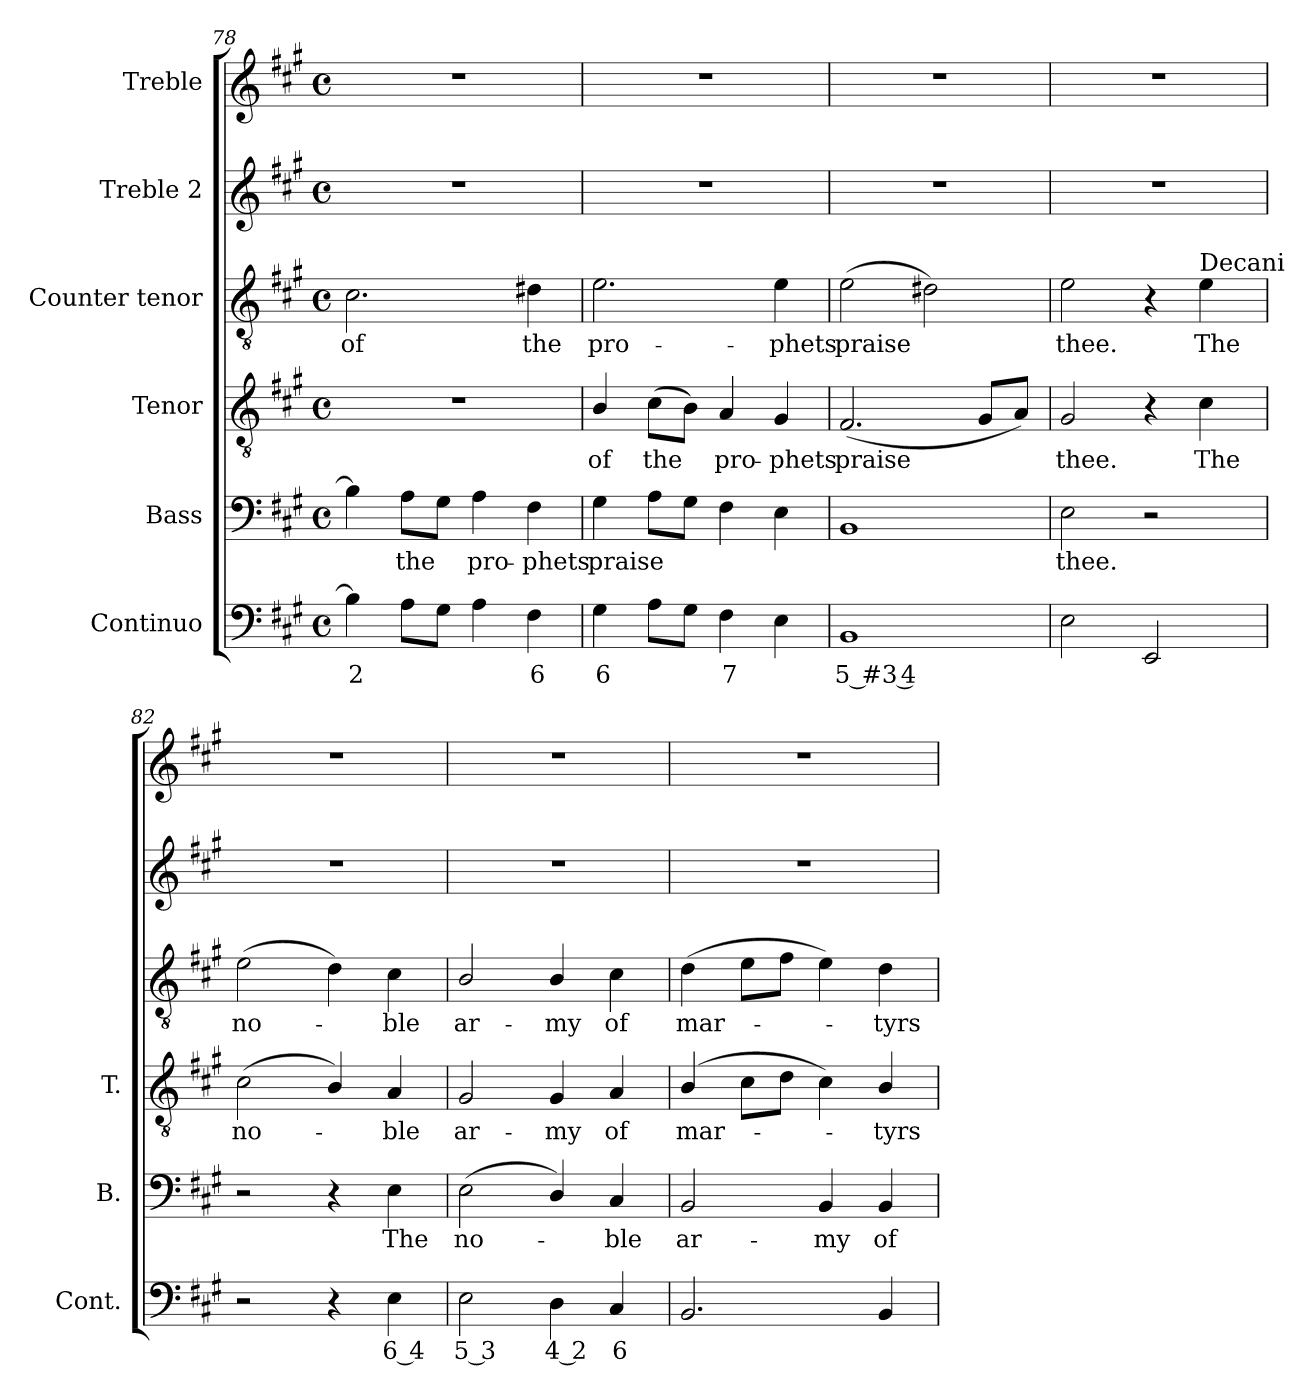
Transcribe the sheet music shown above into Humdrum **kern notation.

**kern	**text	**kern	**text	**kern	**text	**kern	**text	**kern	**kern
*part6	*part6	*part5	*part5	*part4	*part4	*part3	*part3	*part2	*part1
*staff6	*staff6	*staff5	*staff5	*staff4	*staff4	*staff3	*staff3	*staff2	*staff1
*I"Continuo	*	*I"Bass	*	*I"Tenor	*	*I"Counter tenor	*	*I"Treble 2	*I"Treble
*I'Cont.	*	*I'B.	*	*I'T.	*	*	*	*	*
*clefF4	*	*clefF4	*	*clefGv2	*	*clefGv2	*	*clefG2	*clefG2
*	*	*	*	*ITrd7c12	*	*ITrd7c12	*	*	*
*k[f#c#g#]	*	*k[f#c#g#]	*	*k[f#c#g#]	*	*k[f#c#g#]	*	*k[f#c#g#]	*k[f#c#g#]
*A:	*	*A:	*	*A:	*	*A:	*	*A:	*A:
*M4/4	*	*M4/4	*	*M4/4	*	*M4/4	*	*M4/4	*M4/4
*met(c)	*	*met(c)	*	*met(c)	*	*met(c)	*	*met(c)	*met(c)
=78	=78	=78	=78	=78	=78	=78	=78	=78	=78
!	!LO:LY:b:color=#000000	!	!	!	!	!	!	!	!
!	!	!	!	!	!	!	!LO:LY:b:color=#000000	!	!
4Bi\]	2	4Bi\]	.	1r	.	2.C#i\	of	1r	1r
!	!	!	!LO:LY:b:color=#000000	!	!	!	!	!	!
8Ai\L	.	8Ai\L	the	.	.	.	.	.	.
8G#i\J	.	8G#i\J	.	.	.	.	.	.	.
!	!	!	!LO:LY:b:color=#000000	!	!	!	!	!	!
4Ai\	.	4Ai\	pro-	.	.	.	.	.	.
!	!LO:LY:b:color=#000000	!	!	!	!	!	!	!	!
!	!	!	!LO:LY:b:color=#000000	!	!	!	!	!	!
!	!	!	!	!	!	!	!LO:LY:b:color=#000000	!	!
4F#i\	6	4F#i\	-phets	.	.	4D#Xi\	the	.	.
=79	=79	=79	=79	=79	=79	=79	=79	=79	=79
!	!LO:LY:b:color=#000000	!	!	!	!	!	!	!	!
!	!	!	!LO:LY:b:color=#000000	!	!	!	!	!	!
!	!	!	!	!	!LO:LY:b:color=#000000	!	!	!	!
!	!	!	!	!	!	!	!LO:LY:b:color=#000000	!	!
4G#i\	6	4G#i\	praise	4BBi/	of	2.Ei\	pro-	1r	1r
!	!	!	!	!	!LO:LY:b:color=#000000	!	!	!	!
8Ai\L	.	8Ai\L	.	(8C#i\L	the	.	.	.	.
8G#i\J	.	8G#i\J	.	8BBi\J)	.	.	.	.	.
!	!LO:LY:b:color=#000000	!	!	!	!	!	!	!	!
!	!	!	!	!	!LO:LY:b:color=#000000	!	!	!	!
4F#i\	7	4F#i\	.	4AAi/	pro-	.	.	.	.
!	!	!	!	!	!LO:LY:b:color=#000000	!	!	!	!
!	!	!	!	!	!	!	!LO:LY:b:color=#000000	!	!
4Ei\	.	4Ei\	.	4GG#i/	-phets	4Ei\	-phets	.	.
=80	=80	=80	=80	=80	=80	=80	=80	=80	=80
!	!LO:LY:b:color=#000000	!	!	!	!	!	!	!	!
!	!	!	!	!	!LO:LY:b:color=#000000	!	!	!	!
!	!	!	!	!	!	!	!LO:LY:b:color=#000000	!	!
1BBi	5 #3 4	1BBi	.	(2.FF#i/	praise	(2Ei\	praise	1r	1r
.	.	.	.	.	.	2D#Xi\)	.	.	.
.	.	.	.	8GG#i/L	.	.	.	.	.
.	.	.	.	8AAi/J)	.	.	.	.	.
!!LO:LB:g=z
=81	=81	=81	=81	=81	=81	=81	=81	=81	=81
!	!	!	!LO:LY:b:color=#000000	!	!	!	!	!	!
!	!	!	!	!	!LO:LY:b:color=#000000	!	!	!	!
!	!	!	!	!	!	!	!LO:LY:b:color=#000000	!	!
2Ei\	.	2Ei\	thee.	2GG#i/	thee.	2Ei\	thee.	1r	1r
2EEi/	.	2r	.	4r	.	4r	.	.	.
!	!	!	!	!	!LO:LY:b:color=#000000	!	!	!	!
!	!	!	!	!	!	!LO:TX:a:t=Decani	!	!	!
!	!	!	!	!	!	!	!LO:LY:b:color=#000000	!	!
.	.	.	.	4C#i\	The	4Ei\	The	.	.
=82	=82	=82	=82	=82	=82	=82	=82	=82	=82
!	!	!	!	!	!LO:LY:b:color=#000000	!	!	!	!
!	!	!	!	!	!	!	!LO:LY:b:color=#000000	!	!
2r	.	2r	.	(2C#i\	no-	(2Ei\	no-	1r	1r
4r	.	4r	.	4BBi/)	.	4Di\)	.	.	.
!	!LO:LY:b:color=#000000	!	!	!	!	!	!	!	!
!	!	!	!LO:LY:b:color=#000000	!	!	!	!	!	!
!	!	!	!	!	!LO:LY:b:color=#000000	!	!	!	!
!	!	!	!	!	!	!	!LO:LY:b:color=#000000	!	!
4Ei\	6 4	4Ei\	The	4AAi/	-ble	4C#i\	-ble	.	.
=83	=83	=83	=83	=83	=83	=83	=83	=83	=83
!	!LO:LY:b:color=#000000	!	!	!	!	!	!	!	!
!	!	!	!LO:LY:b:color=#000000	!	!	!	!	!	!
!	!	!	!	!	!LO:LY:b:color=#000000	!	!	!	!
!	!	!	!	!	!	!	!LO:LY:b:color=#000000	!	!
2Ei\	5 3	(2Ei\	no-	2GG#i/	ar-	2BBi/	ar-	1r	1r
!	!LO:LY:b:color=#000000	!	!	!	!	!	!	!	!
!	!	!	!	!	!LO:LY:b:color=#000000	!	!	!	!
!	!	!	!	!	!	!	!LO:LY:b:color=#000000	!	!
4Di\	4 2	4Di/)	.	4GG#i/	-my	4BBi/	-my	.	.
!	!LO:LY:b:color=#000000	!	!	!	!	!	!	!	!
!	!	!	!LO:LY:b:color=#000000	!	!	!	!	!	!
!	!	!	!	!	!LO:LY:b:color=#000000	!	!	!	!
!	!	!	!	!	!	!	!LO:LY:b:color=#000000	!	!
4C#i/	6	4C#i/	-ble	4AAi/	of	4C#i\	of	.	.
=84	=84	=84	=84	=84	=84	=84	=84	=84	=84
!	!	!	!LO:LY:b:color=#000000	!	!	!	!	!	!
!	!	!	!	!	!LO:LY:b:color=#000000	!	!	!	!
!	!	!	!	!	!	!	!LO:LY:b:color=#000000	!	!
2.BBi/	.	2BBi/	ar-	(4BBi/	mar-	(4Di\	mar-	1r	1r
.	.	.	.	8C#i\L	.	8Ei\L	.	.	.
.	.	.	.	8Di\J	.	8F#i\J	.	.	.
!	!	!	!LO:LY:b:color=#000000	!	!	!	!	!	!
.	.	4BBi/	-my	4C#i\)	.	4Ei\)	.	.	.
!	!	!	!LO:LY:b:color=#000000	!	!	!	!	!	!
!	!	!	!	!	!LO:LY:b:color=#000000	!	!	!	!
!	!	!	!	!	!	!	!LO:LY:b:color=#000000	!	!
4BBi/	.	4BBi/	of	4BBi/	-tyrs	4Di\	-tyrs	.	.
=	=	=	=	=	=	=	=	=	=
*-	*-	*-	*-	*-	*-	*-	*-	*-	*-
